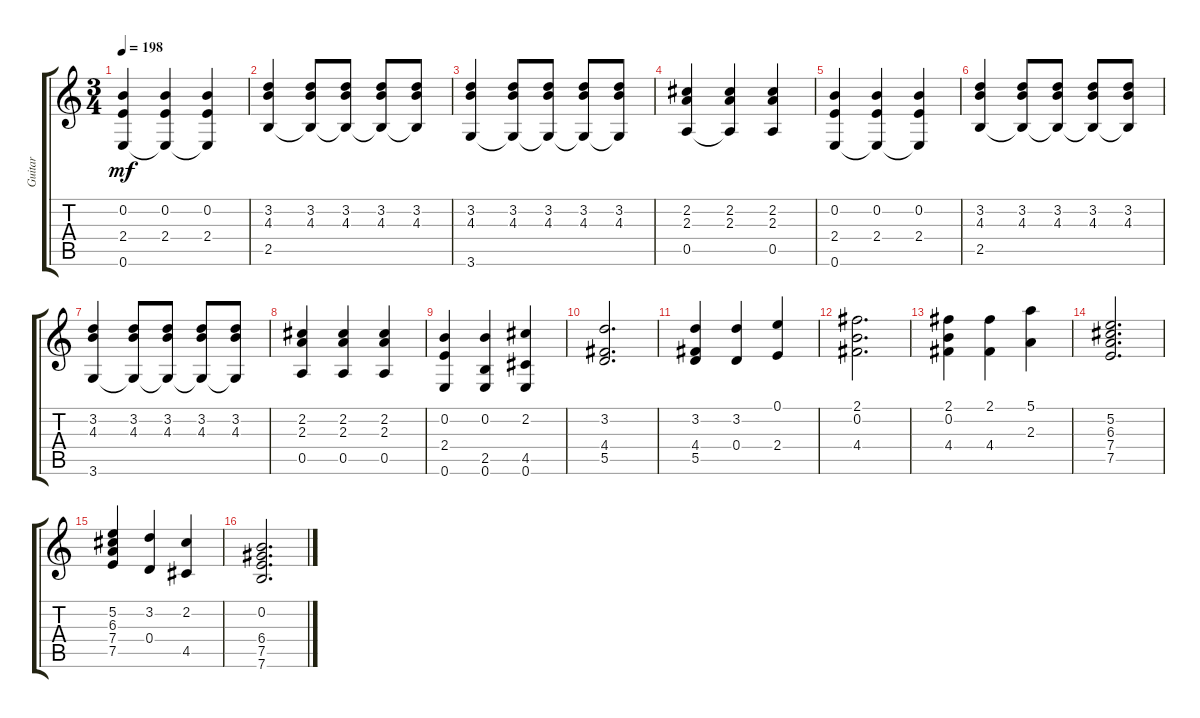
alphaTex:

\track ("Guitar" "Guitar") {instrument acousticguitarsteel}
\staff {score tabs}
\tuning (E4 B3 G3 D3 A2 E2) {hide}
\ts (3 4)
\tempo 198
\clef g2
\ks c
(0.2 2.4 0.6).4{dy mf} (0.2 2.4 0.6{t}).4 (0.2 2.4 0.6{t}).4 |
(3.2 4.3 2.5).4 (3.2 4.3 2.5{t}).8 (3.2 4.3 2.5{t}).8 (3.2 4.3 2.5{t}).8 (3.2 4.3 2.5{t}).8 |
(3.2 4.3 3.6).4 (3.2 4.3 3.6{t}).8 (3.2 4.3 3.6{t}).8 (3.2 4.3 3.6{t}).8 (3.2 4.3 3.6{t}).8 |
(2.2 2.3 0.5).4 (2.2 2.3 0.5{t}).4 (2.2 2.3 0.5).4 |
(0.2 2.4 0.6).4 (0.2 2.4 0.6{t}).4 (0.2 2.4 0.6{t}).4 |
(3.2 4.3 2.5).4 (3.2 4.3 2.5{t}).8 (3.2 4.3 2.5{t}).8 (3.2 4.3 2.5{t}).8 (3.2 4.3 2.5{t}).8 |
(3.2 4.3 3.6).4 (3.2 4.3 3.6{t}).8 (3.2 4.3 3.6{t}).8 (3.2 4.3 3.6{t}).8 (3.2 4.3 3.6{t}).8 |
(2.2 2.3 0.5).4 (2.2 2.3 0.5).4 (2.2 2.3 0.5).4 |
(0.2 2.4 0.6).4 (0.2 2.5 0.6).4 (2.2 4.5 0.6).4 |
(3.2 4.4 5.5).2{d} |
(3.2 4.4 5.5).4 (3.2 0.4).4 (0.1 2.4).4 |
(2.1 0.2 4.4).2{d} |
(2.1 0.2 4.4).4 (2.1 4.4).4 (5.1 2.3).4 |
(5.2 6.3 7.4 7.5).2{d} |
(5.2 6.3 7.4 7.5).4 (3.2 0.4).4 (2.2 4.5).4 |
(0.2 6.4 7.5 7.6).2{d}
